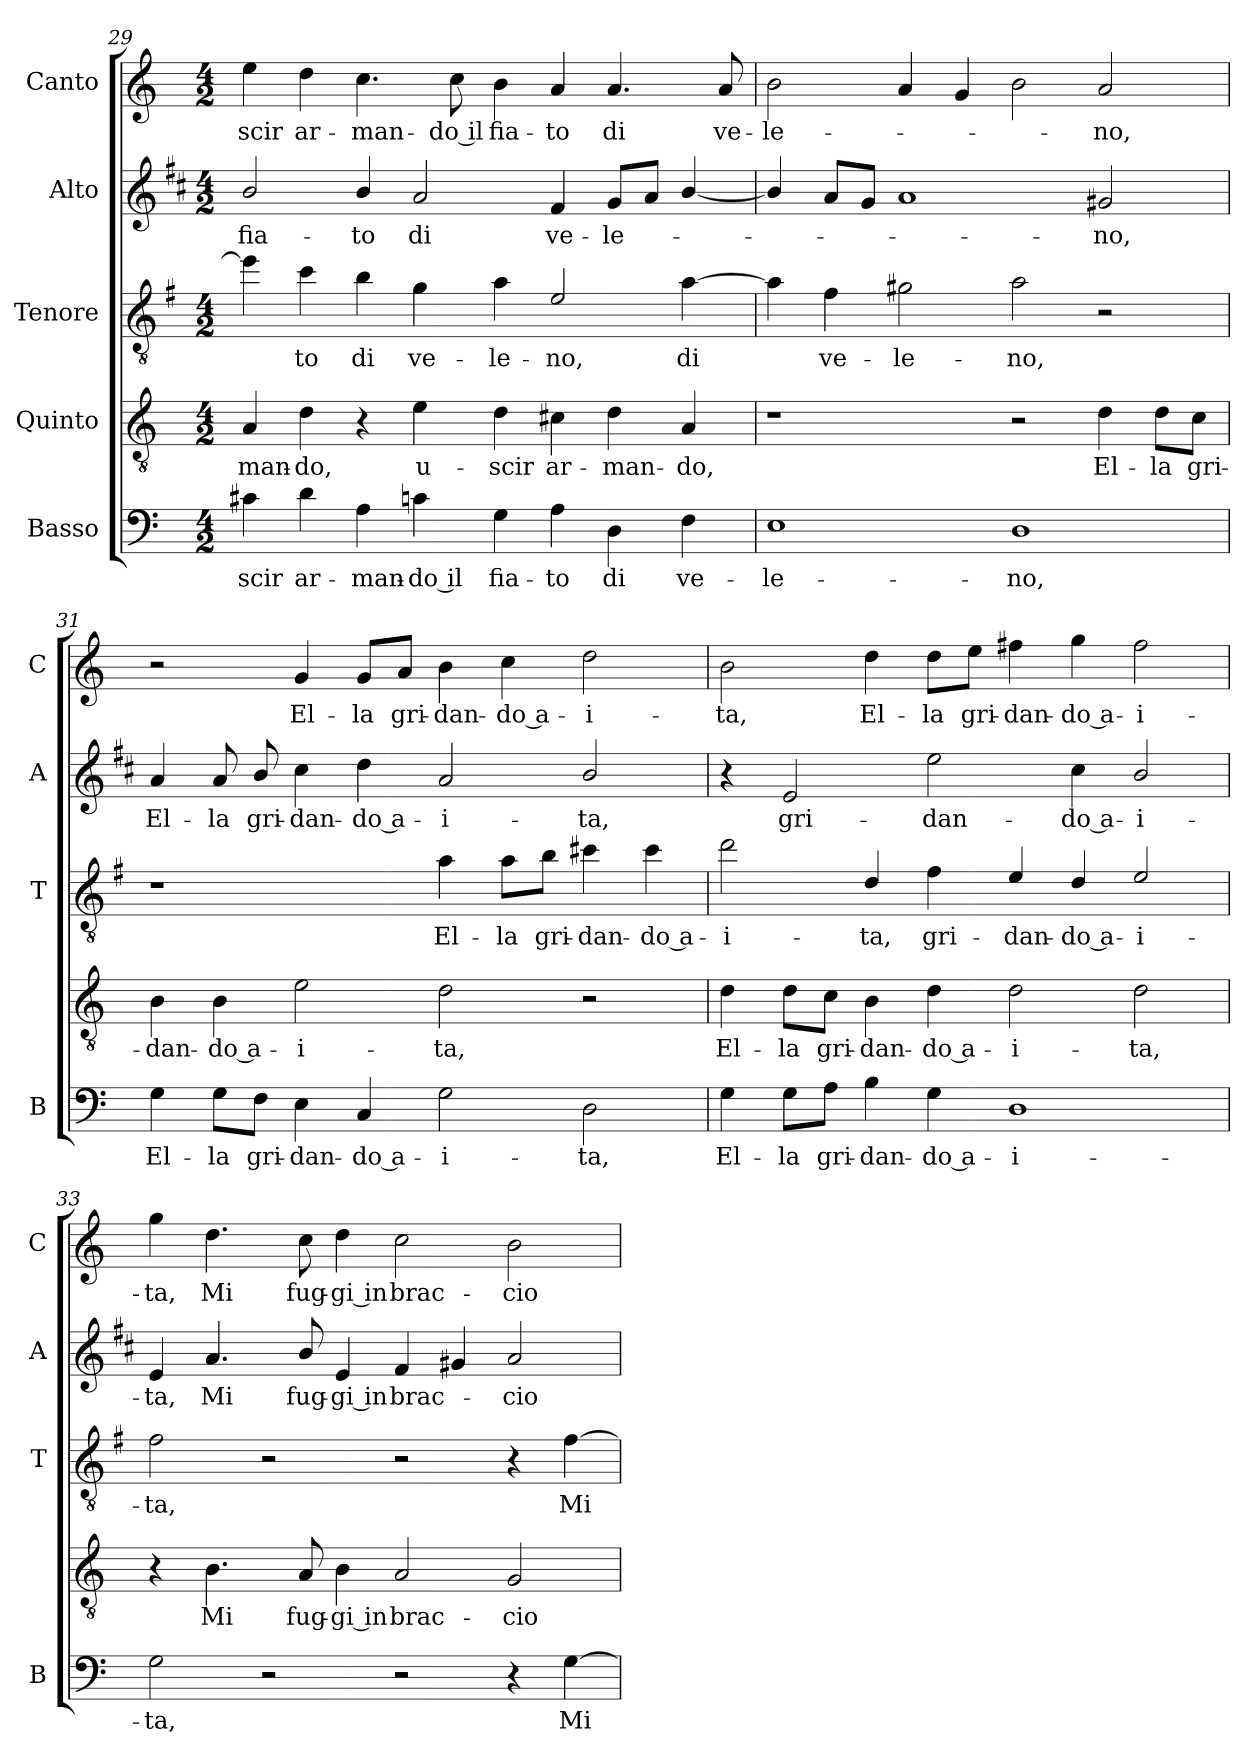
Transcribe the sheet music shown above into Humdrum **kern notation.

**kern	**text	**kern	**text	**kern	**text	**kern	**text	**kern	**text
*part5	*part5	*part4	*part4	*part3	*part3	*part2	*part2	*part1	*part1
*staff5	*staff5	*staff4	*staff4	*staff3	*staff3	*staff2	*staff2	*staff1	*staff1
*I"Basso	*	*I"Quinto	*	*I"Tenore	*	*I"Alto	*	*I"Canto	*
*I'B	*	*	*	*I'T	*	*I'A	*	*I'C	*
!!LO:LB:g=z
*clefF4	*	*clefGv2	*	*clefGv2	*	*clefG2	*	*clefG2	*
*	*	*	*	*ITrd4c7	*	*ITrd1c2	*	*	*
*k[]	*	*k[]	*	*k[]	*	*k[]	*	*k[]	*
*C:	*	*C:	*	*C:	*	*C:	*	*C:	*
*M4/2	*	*M4/2	*	*M4/2	*	*M4/2	*	*M4/2	*
=29	=29	=29	=29	=29	=29	=29	=29	=29	=29
!	!LO:LY:b	!	!LO:LY:b	!	!	!	!LO:LY:b	!	!LO:LY:b
4c#X\	-scir	4A/	-man-	4a\]	.	2a/	fia-	4ee\	-scir
!	!LO:LY:b	!	!LO:LY:b	!	!LO:LY:b	!	!	!	!LO:LY:b
4d\	ar-	4d\	-do,	4f\	-to	.	.	4dd\	ar-
!	!LO:LY:b	!	!	!	!LO:LY:b	!	!LO:LY:b	!	!LO:LY:b
4A\	-man-	4r	.	4e\	di	4a/	-to	4.cc\	-man-
!	!LO:LY:b	!	!LO:LY:b	!	!LO:LY:b	!	!LO:LY:b	!	!
4cn\	-do il	4e\	u-	4c\	ve-	2g/	di	.	.
!	!	!	!	!	!	!	!	!	!LO:LY:b
.	.	.	.	.	.	.	.	8cc\	-do il
!	!LO:LY:b	!	!LO:LY:b	!	!LO:LY:b	!	!	!	!LO:LY:b
4G\	fia-	4d\	-scir	4d\	-le-	.	.	4b\	fia-
!	!LO:LY:b	!	!LO:LY:b	!	!LO:LY:b	!	!LO:LY:b	!	!LO:LY:b
4A\	-to	4c#X\	ar-	2A/	-no,	4e/	ve-	4a/	-to
!	!LO:LY:b	!	!LO:LY:b	!	!	!	!LO:LY:b	!	!LO:LY:b
4D\	di	4d\	-man-	.	.	8f/L	-le-	4.a/	di
.	.	.	.	.	.	8g/J	.	.	.
!	!LO:LY:b	!	!LO:LY:b	!	!LO:LY:b	!	!	!	!
4F\	ve-	4A/	-do,	[4d\	di	[4a/	.	.	.
!	!	!	!	!	!	!	!	!	!LO:LY:b
.	.	.	.	.	.	.	.	8a/	ve-
=30	=30	=30	=30	=30	=30	=30	=30	=30	=30
!	!LO:LY:b	!	!	!	!	!	!	!	!LO:LY:b
1E	-le-	1r	.	4d\]	.	4a/]	.	2b\	-le-
!	!	!	!	!	!LO:LY:b	!	!	!	!
.	.	.	.	4B\	ve-	8g/L	.	.	.
.	.	.	.	.	.	8f/J	.	.	.
!	!	!	!	!	!LO:LY:b	!	!	!	!
.	.	.	.	2c#X\	-le-	1g	.	4a/	.
.	.	.	.	.	.	.	.	4g/	.
!	!LO:LY:b	!	!	!	!LO:LY:b	!	!	!	!
1D	-no,	2r	.	2d\	-no,	.	.	2b\	.
!	!	!	!LO:LY:b	!	!	!	!LO:LY:b	!	!LO:LY:b
.	.	4d\	El-	2r	.	2f#X/	-no,	2a/	-no,
!	!	!	!LO:LY:b	!	!	!	!	!	!
.	.	8d\L	-la	.	.	.	.	.	.
!	!	!	!LO:LY:b	!	!	!	!	!	!
.	.	8c\J	gri-	.	.	.	.	.	.
=31	=31	=31	=31	=31	=31	=31	=31	=31	=31
!	!LO:LY:b	!	!LO:LY:b	!	!	!	!LO:LY:b	!	!
4G\	El-	4B\	-dan-	1r	.	4g/	El-	2r	.
!	!LO:LY:b	!	!LO:LY:b	!	!	!	!LO:LY:b	!	!
8G\L	-la	4B\	-do a-	.	.	8g/	-la	.	.
!	!LO:LY:b	!	!	!	!	!	!LO:LY:b	!	!
8F\J	gri-	.	.	.	.	8a/	gri-	.	.
!	!LO:LY:b	!	!LO:LY:b	!	!	!	!LO:LY:b	!	!LO:LY:b
4E\	-dan-	2e\	-i-	.	.	4b\	-dan-	4g/	El-
!	!LO:LY:b	!	!	!	!	!	!LO:LY:b	!	!LO:LY:b
4C/	-do a-	.	.	.	.	4cc\	-do a-	8g/L	-la
!	!	!	!	!	!	!	!	!	!LO:LY:b
.	.	.	.	.	.	.	.	8a/J	gri-
!	!LO:LY:b	!	!LO:LY:b	!	!LO:LY:b	!	!LO:LY:b	!	!LO:LY:b
2G\	-i-	2d\	-ta,	4d\	El-	2g/	-i-	4b\	-dan-
!	!	!	!	!	!LO:LY:b	!	!	!	!LO:LY:b
.	.	.	.	8d\L	-la	.	.	4cc\	-do a-
!	!	!	!	!	!LO:LY:b	!	!	!	!
.	.	.	.	8e\J	gri-	.	.	.	.
!	!LO:LY:b	!	!	!	!LO:LY:b	!	!LO:LY:b	!	!LO:LY:b
2D\	-ta,	2r	.	4f#X\	-dan-	2a/	-ta,	2dd\	-i-
!	!	!	!	!	!LO:LY:b	!	!	!	!
.	.	.	.	4f#\	-do a-	.	.	.	.
=32	=32	=32	=32	=32	=32	=32	=32	=32	=32
!	!LO:LY:b	!	!LO:LY:b	!	!LO:LY:b	!	!	!	!LO:LY:b
4G\	El-	4d\	El-	2g\	-i-	4r	.	2b\	-ta,
!	!LO:LY:b	!	!LO:LY:b	!	!	!	!LO:LY:b	!	!
8G\L	-la	8d\L	-la	.	.	2d/	gri-	.	.
!	!LO:LY:b	!	!LO:LY:b	!	!	!	!	!	!
8A\J	gri-	8c\J	gri-	.	.	.	.	.	.
!	!LO:LY:b	!	!LO:LY:b	!	!LO:LY:b	!	!	!	!LO:LY:b
4B\	-dan-	4B\	-dan-	4G/	-ta,	.	.	4dd\	El-
!	!LO:LY:b	!	!LO:LY:b	!	!LO:LY:b	!	!LO:LY:b	!	!LO:LY:b
4G\	-do a-	4d\	-do a-	4B\	gri-	2dd\	-dan-	8dd\L	-la
!	!	!	!	!	!	!	!	!	!LO:LY:b
.	.	.	.	.	.	.	.	8ee\J	gri-
!	!LO:LY:b	!	!LO:LY:b	!	!LO:LY:b	!	!	!	!LO:LY:b
1D	-i-	2d\	-i-	4A/	-dan-	.	.	4ff#X\	-dan-
!	!	!	!	!	!LO:LY:b	!	!LO:LY:b	!	!LO:LY:b
.	.	.	.	4G/	-do a-	4b\	-do a-	4gg\	-do a-
!	!	!	!LO:LY:b	!	!LO:LY:b	!	!LO:LY:b	!	!LO:LY:b
.	.	2d\	-ta,	2A/	-i-	2a/	-i-	2ff#\	-i-
!!LO:PB:g=z
=33	=33	=33	=33	=33	=33	=33	=33	=33	=33
!	!LO:LY:b	!	!	!	!LO:LY:b	!	!LO:LY:b	!	!LO:LY:b
2G\	-ta,	4r	.	2B\	-ta,	4d/	-ta,	4gg\	-ta,
!	!	!	!LO:LY:b	!	!	!	!LO:LY:b	!	!LO:LY:b
.	.	4.B\	Mi	.	.	4.g/	Mi	4.dd\	Mi
2r	.	.	.	2r	.	.	.	.	.
!	!	!	!LO:LY:b	!	!	!	!LO:LY:b	!	!LO:LY:b
.	.	8A/	fug-	.	.	8a/	fug-	8cc\	fug-
!	!	!	!LO:LY:b	!	!	!	!LO:LY:b	!	!LO:LY:b
.	.	4B\	-gi in	.	.	4d/	-gi in	4dd\	-gi in
!	!	!	!LO:LY:b	!	!	!	!LO:LY:b	!	!LO:LY:b
2r	.	2A/	brac-	2r	.	4e/	brac-	2cc\	brac-
.	.	.	.	.	.	4f#X/	.	.	.
!	!	!	!LO:LY:b	!	!	!	!LO:LY:b	!	!LO:LY:b
4r	.	2G/	-cio	4r	.	2g/	-cio	2b\	-cio
!	!LO:LY:b	!	!	!	!LO:LY:b	!	!	!	!
[4G\	Mi	.	.	[4B\	Mi	.	.	.	.
=	=	=	=	=	=	=	=	=	=
*-	*-	*-	*-	*-	*-	*-	*-	*-	*-
